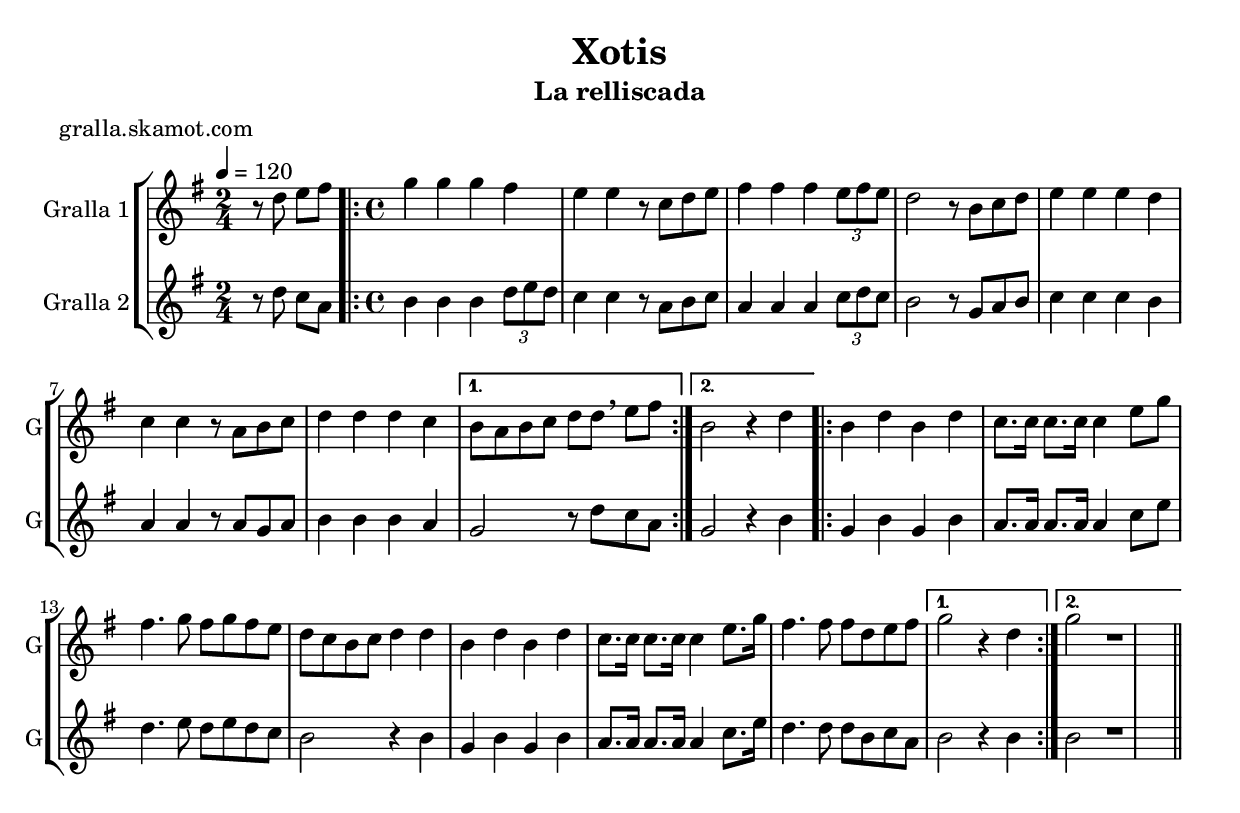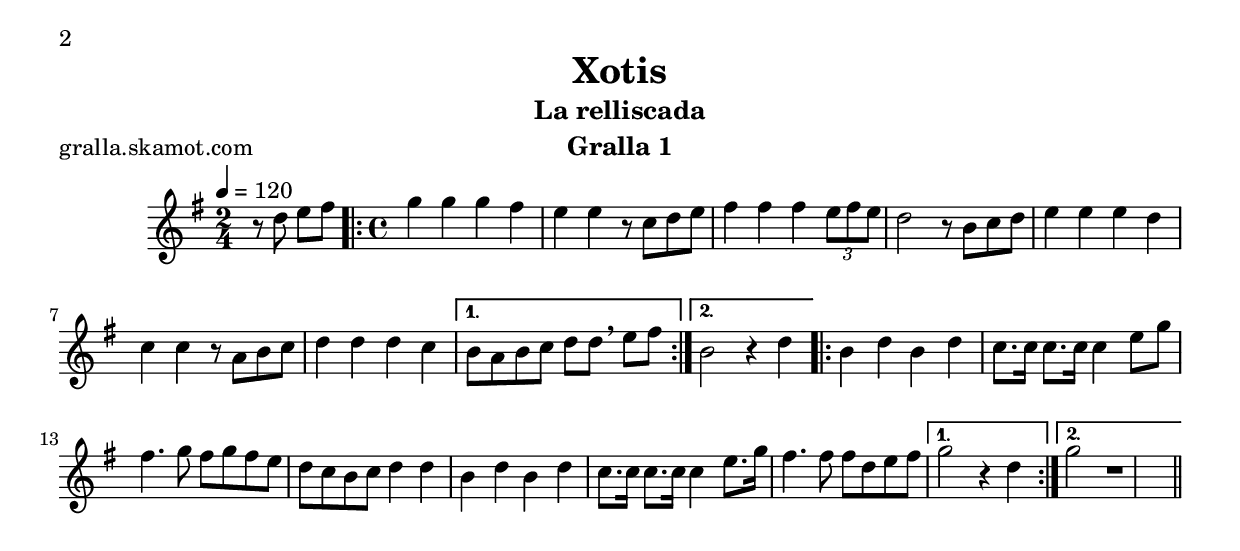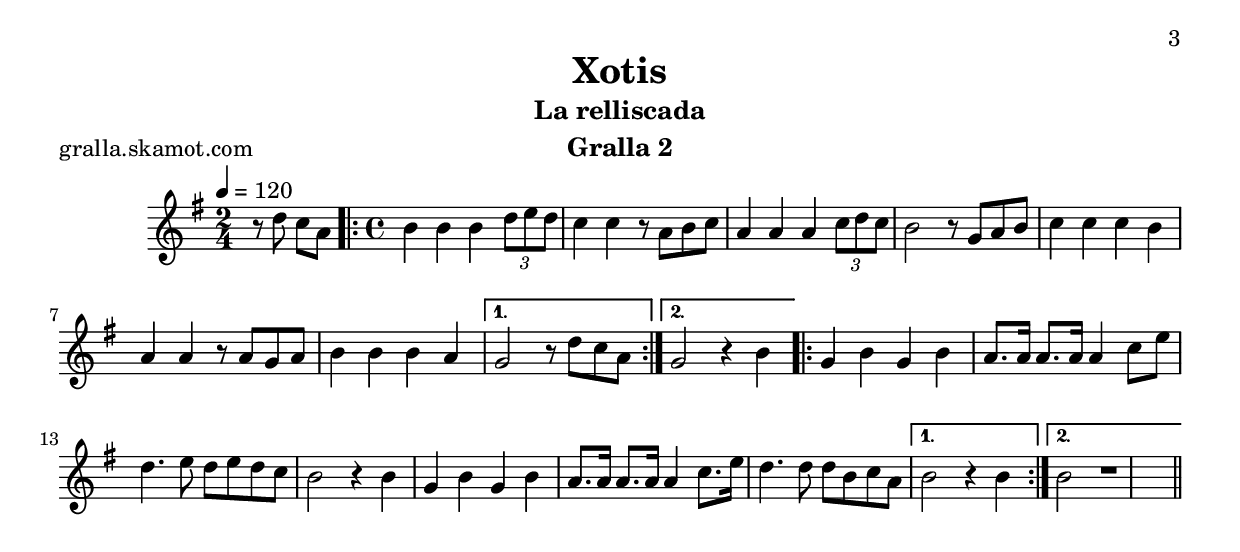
\version "2.16.2"

\header {
  dedication=""
  title="Xotis"
  subtitle="La relliscada"
  subsubtitle=""
  poet="gralla.skamot.com"
  meter=""
  piece=""
  composer=""
  arranger=""
  opus=""
  instrument=""
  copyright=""
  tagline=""
}

liniaroAa =
\relative d''
{
  \tempo 4=120
  \clef treble
  \key g \major
  \time 2/4
  r8 d e fis  |
  \time 4/4   \repeat volta 2 { g4 g g fis  |
  e4 e r8 c d e  |
  fis4 fis fis \times 2/3 { e8 fis e }  |
  %05
  d2 r8 b c d  |
  e4 e e d  |
  c4 c r8 a b c  |
  d4 d d c }
  \alternative { { b8 a b c d d \breathe e fis }
  %10
  { b,2 r4 d } }
  \repeat volta 2 { b4 d b d  |
  c8. c16 c8. c16 c4 e8 g  |
  fis4. g8 fis g fis e  |
  d8 c b c d4 d  |
  %15
  b4 d b d  |
  c8. c16 c8. c16 c4 e8. g16  |
  fis4. fis8 fis d e fis }
  \alternative { { g2 r4 d }
  { g2 r1 } } \bar "||" % troigo!
}

liniaroAb =
\relative d''
{
  \tempo 4=120
  \clef treble
  \key g \major
  \time 2/4
  r8 d c a  |
  \time 4/4   \repeat volta 2 { b4 b b \times 2/3 { d8 e d }  |
  c4 c r8 a b c  |
  a4 a a \times 2/3 { c8 d c }  |
  %05
  b2 r8 g a b  |
  c4 c c b  |
  a4 a r8 a g a  |
  b4 b b a }
  \alternative { { g2 r8 d' c a }
  %10
  { g2 r4 b } }
  \repeat volta 2 { g4 b g b  |
  a8. a16 a8. a16 a4 c8 e  |
  d4. e8 d e d c  |
  b2 r4 b  |
  %15
  g4 b g b  |
  a8. a16 a8. a16 a4 c8. e16  |
  d4. d8 d b c a }
  \alternative { { b2 r4 b }
  { b2 r1 } } \bar "||" % troigo!
}

\bookpart {
  \score {
    \new StaffGroup {
      \override Score.RehearsalMark.self-alignment-X = #LEFT
      <<
        \new Staff \with {instrumentName = #"Gralla 1" shortInstrumentName = #"G"} \liniaroAa
        \new Staff \with {instrumentName = #"Gralla 2" shortInstrumentName = #"G"} \liniaroAb
      >>
    }
    \layout {}
  }
  \score { \unfoldRepeats
    \new StaffGroup {
      \override Score.RehearsalMark.self-alignment-X = #LEFT
      <<
        \new Staff \with {instrumentName = #"Gralla 1" shortInstrumentName = #"G"} \liniaroAa
        \new Staff \with {instrumentName = #"Gralla 2" shortInstrumentName = #"G"} \liniaroAb
      >>
    }
    \midi {
      \set Staff.midiInstrument = "oboe"
      \set DrumStaff.midiInstrument = "drums"
    }
  }
}

\bookpart {
  \header {instrument="Gralla 1"}
  \score {
    \new StaffGroup {
      \override Score.RehearsalMark.self-alignment-X = #LEFT
      <<
        \new Staff \liniaroAa
      >>
    }
    \layout {}
  }
  \score { \unfoldRepeats
    \new StaffGroup {
      \override Score.RehearsalMark.self-alignment-X = #LEFT
      <<
        \new Staff \liniaroAa
      >>
    }
    \midi {
      \set Staff.midiInstrument = "oboe"
      \set DrumStaff.midiInstrument = "drums"
    }
  }
}

\bookpart {
  \header {instrument="Gralla 2"}
  \score {
    \new StaffGroup {
      \override Score.RehearsalMark.self-alignment-X = #LEFT
      <<
        \new Staff \liniaroAb
      >>
    }
    \layout {}
  }
  \score { \unfoldRepeats
    \new StaffGroup {
      \override Score.RehearsalMark.self-alignment-X = #LEFT
      <<
        \new Staff \liniaroAb
      >>
    }
    \midi {
      \set Staff.midiInstrument = "oboe"
      \set DrumStaff.midiInstrument = "drums"
    }
  }
}

